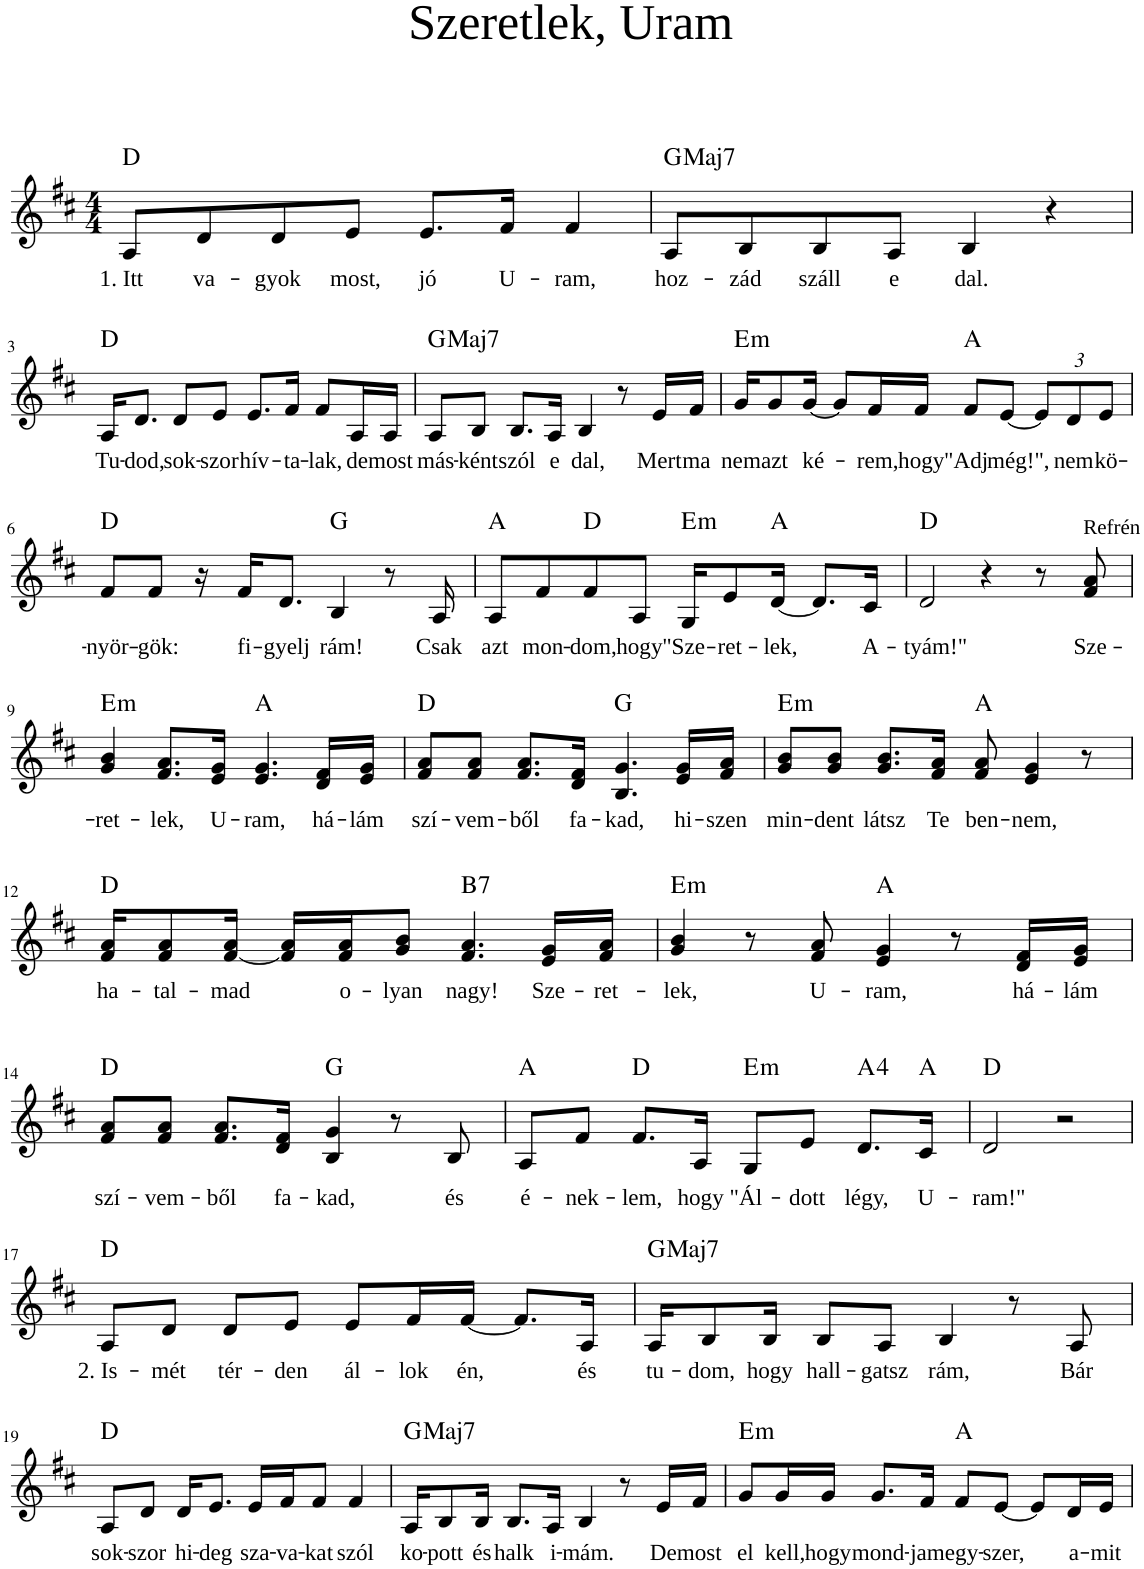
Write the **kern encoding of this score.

**kern	**text	**harte
*part1	*part1	*part1
*staff1	*staff1	*
*I"Voice	*	*
*clefG2	*	*
*k[f#c#]	*	*
*M4/4	*	*
=1	=1	=1
!	!LO:LY:b	!
8A/L	1. Itt	D:maj
!	!LO:LY:b	!
8d/	va-	.
!	!LO:LY:b	!
8d/	-gyok	.
!	!LO:LY:b	!
8e/J	most,	.
!	!LO:LY:b	!
8.e/L	jó	.
!	!LO:LY:b	!
16f#/Jk	U-	.
!	!LO:LY:b	!
4f#/	-ram,	.
=2	=2	=2
!	!LO:LY:b	!LO:H:kt=Maj7
8A/L	hoz-	G:maj7
!	!LO:LY:b	!
8B/	-zád	.
!	!LO:LY:b	!
8B/	száll	.
!	!LO:LY:b	!
8A/J	e	.
!	!LO:LY:b	!
4B/	dal.	.
4r	.	.
!!LO:LB:g=z
=3	=3	=3
!	!LO:LY:b	!
16A/KL	Tu-	D:maj
!	!LO:LY:b	!
8.d/J	-dod,	.
!	!LO:LY:b	!
8d/L	sok-	.
!	!LO:LY:b	!
8e/J	-szor	.
!	!LO:LY:b	!
8.e/L	hív-	.
!	!LO:LY:b	!
16f#/Jk	-ta-	.
!	!LO:LY:b	!
8f#/L	-lak,	.
!	!LO:LY:b	!
16A/L	de	.
!	!LO:LY:b	!
16A/JJ	most	.
=4	=4	=4
!	!LO:LY:b	!LO:H:kt=Maj7
8A/L	más-	G:maj7
!	!LO:LY:b	!
8B/J	-ként	.
!	!LO:LY:b	!
8.B/L	szól	.
!	!LO:LY:b	!
16A/Jk	e	.
!	!LO:LY:b	!
4B/	dal,	.
8r	.	.
!	!LO:LY:b	!
16e/LL	Mert	.
!	!LO:LY:b	!
16f#/JJ	ma	.
=5	=5	=5
!	!LO:LY:b	!LO:H:kt=m
16g/KL	nem	E:min
!	!LO:LY:b	!
8g/	azt	.
!	!LO:LY:b	!
[16g/Jk	ké-	.
8g/L]	.	.
!	!LO:LY:b	!
16f#/L	rem,	.
!	!LO:LY:b	!
16f#/JJ	hogy	.
!	!LO:LY:b	!
8f#/L	"Adj	A:maj
!	!LO:LY:b	!
[8e/J	még!",	.
*Xbrackettup	*	*
12e/L]	.	.
!	!LO:LY:b	!
12d/	nem	.
!	!LO:LY:b	!
12e/J	kö-	.
!!LO:LB:g=z
=6	=6	=6
!	!LO:LY:b	!
8f#/L	-nyör-	D:maj
!	!LO:LY:b	!
8f#/J	-gök:	.
16r	.	.
!	!LO:LY:b	!
16f#/KL	fi-	.
!	!LO:LY:b	!
8.d/J	-gyelj	.
!	!LO:LY:b	!
4B/	rám!	G:maj
8r	.	.
!	!LO:LY:b	!
16A/	Csak	.
=7	=7	=7
!	!LO:LY:b	!
8A/L	azt	A:maj
!	!LO:LY:b	!
8f#/	mon-	.
!	!LO:LY:b	!
8f#/	-dom,	D:maj
!	!LO:LY:b	!
8A/J	hogy	.
!	!LO:LY:b	!LO:H:kt=m
16G/KL	"Sze-	E:min
!	!LO:LY:b	!
8e/	-ret-	.
!	!LO:LY:b	!
[16d/Jk	-lek,	A:maj
8.d/L]	.	.
!	!LO:LY:b	!
16c#/Jk	A-	.
=8	=8	=8
!	!LO:LY:b	!
2d/	-tyám!"	D:maj
4r	.	.
8r	.	.
!LO:TX:a:t=Refrén	!	!
!	!LO:LY:b	!
8f#/ 8a/	Sze-	.
!!LO:LB:g=z
=9	=9	=9
!	!LO:LY:b	!LO:H:kt=m
4g/ 4b/	-ret-	E:min
!	!LO:LY:b	!
8.f#/ 8.a/L	-lek,	.
!	!LO:LY:b	!
16e/ 16g/Jk	U-	.
!	!LO:LY:b	!
4.e/ 4.g/	-ram,	A:maj
!	!LO:LY:b	!
16d/ 16f#/LL	há-	.
!	!LO:LY:b	!
16e/ 16g/JJ	-lám	.
=10	=10	=10
!	!LO:LY:b	!
8f#/ 8a/L	szí-	D:maj
!	!LO:LY:b	!
8f#/ 8a/J	-vem-	.
!	!LO:LY:b	!
8.f#/ 8.a/L	-ből	.
!	!LO:LY:b	!
16d/ 16f#/Jk	fa-	.
!	!LO:LY:b	!
4.B/ 4.g/	-kad,	G:maj
!	!LO:LY:b	!
16e/ 16g/LL	hi-	.
!	!LO:LY:b	!
16f#/ 16a/JJ	-szen	.
=11	=11	=11
!	!LO:LY:b	!LO:H:kt=m
8g/ 8b/L	min-	E:min
!	!LO:LY:b	!
8g/ 8b/J	-dent	.
!	!LO:LY:b	!
8.g/ 8.b/L	látsz	.
!	!LO:LY:b	!
16f#/ 16a/Jk	Te	.
!	!LO:LY:b	!
8f#/ 8a/	ben-	A:maj
!	!LO:LY:b	!
4e/ 4g/	-nem,	.
8r	.	.
!!LO:LB:g=z
=12	=12	=12
!	!LO:LY:b	!
16f#/ 16a/KL	ha-	D:maj
!	!LO:LY:b	!
8f#/ 8a/	-tal-	.
!	!LO:LY:b	!
[16f#/ 16a/Jk	-mad	.
16f#/] 16a/LL	.	.
!	!LO:LY:b	!
16f#/ 16a/J	o-	.
!	!LO:LY:b	!
8g/ 8b/J	-lyan	.
!	!LO:LY:b	!LO:H:kt=7
4.f#/ 4.a/	nagy!	B:7
!	!LO:LY:b	!
16e/ 16g/LL	Sze-	.
!	!LO:LY:b	!
16f#/ 16a/JJ	ret-	.
=13	=13	=13
!	!LO:LY:b	!LO:H:kt=m
4g/ 4b/	-lek,	E:min
8r	.	.
!	!LO:LY:b	!
8f#/ 8a/	U-	.
!	!LO:LY:b	!
4e/ 4g/	-ram,	A:maj
8r	.	.
!	!LO:LY:b	!
16d/ 16f#/LL	há-	.
!	!LO:LY:b	!
16e/ 16g/JJ	-lám	.
!!LO:LB:g=z
=14	=14	=14
!	!LO:LY:b	!
8f#/ 8a/L	szí-	D:maj
!	!LO:LY:b	!
8f#/ 8a/J	-vem-	.
!	!LO:LY:b	!
8.f#/ 8.a/L	-ből	.
!	!LO:LY:b	!
16d/ 16f#/Jk	fa-	.
!	!LO:LY:b	!
4B/ 4g/	-kad,	G:maj
8r	.	.
!	!LO:LY:b	!
8B/	és	.
=15	=15	=15
!	!LO:LY:b	!
8A/L	é-	A:maj
!	!LO:LY:b	!
8f#/J	-nek-	.
!	!LO:LY:b	!
8.f#/L	-lem,	D:maj
!	!LO:LY:b	!
16A/Jk	hogy	.
!	!LO:LY:b	!LO:H:kt=m
8G/L	"Ál-	E:min
!	!LO:LY:b	!
8e/J	-dott	.
!	!LO:LY:b	!
8.d/L	légy,	A:maj(4)
!	!LO:LY:b	!
16c#/Jk	U-	A:maj
=16	=16	=16
!	!LO:LY:b	!
2d/	-ram!"	D:maj
2r	.	.
!!LO:LB:g=z
=17	=17	=17
!	!LO:LY:b	!
8A/L	2. Is-	D:maj
!	!LO:LY:b	!
8d/J	-mét	.
!	!LO:LY:b	!
8d/L	tér-	.
!	!LO:LY:b	!
8e/J	-den	.
!	!LO:LY:b	!
8e/L	ál-	.
!	!LO:LY:b	!
16f#/L	-lok	.
!	!LO:LY:b	!
[16f#/JJ	én,	.
8.f#/L]	.	.
!	!LO:LY:b	!
16A/Jk	és	.
=18	=18	=18
!	!LO:LY:b	!LO:H:kt=Maj7
16A/KL	tu-	G:maj7
!	!LO:LY:b	!
8B/	-dom,	.
!	!LO:LY:b	!
16B/Jk	hogy	.
!	!LO:LY:b	!
8B/L	hall-	.
!	!LO:LY:b	!
8A/J	-gatsz	.
!	!LO:LY:b	!
4B/	rám,	.
8r	.	.
!	!LO:LY:b	!
8A/	Bár	.
!!LO:LB:g=z
=19	=19	=19
!	!LO:LY:b	!
8A/L	sok-	D:maj
!	!LO:LY:b	!
8d/J	-szor	.
!	!LO:LY:b	!
16d/KL	hi-	.
!	!LO:LY:b	!
8.e/J	-deg	.
!	!LO:LY:b	!
16e/LL	sza-	.
!	!LO:LY:b	!
16f#/J	-va-	.
!	!LO:LY:b	!
8f#/J	-kat	.
!	!LO:LY:b	!
4f#/	szól	.
=20	=20	=20
!	!LO:LY:b	!LO:H:kt=Maj7
16A/KL	ko-	G:maj7
!	!LO:LY:b	!
8B/	-pott	.
!	!LO:LY:b	!
16B/Jk	és	.
!	!LO:LY:b	!
8.B/L	halk	.
!	!LO:LY:b	!
16A/Jk	i-	.
!	!LO:LY:b	!
4B/	-mám.	.
8r	.	.
!	!LO:LY:b	!
16e/LL	De	.
!	!LO:LY:b	!
16f#/JJ	most	.
=21	=21	=21
!	!LO:LY:b	!LO:H:kt=m
8g/L	el	E:min
!	!LO:LY:b	!
16g/L	kell,	.
!	!LO:LY:b	!
16g/JJ	hogy	.
!	!LO:LY:b	!
8.g/L	mond-	.
!	!LO:LY:b	!
16f#/Jk	-jam	.
!	!LO:LY:b	!
8f#/L	egy-	A:maj
!	!LO:LY:b	!
[8e/J	-szer,	.
8e/L]	.	.
!	!LO:LY:b	!
16d/L	a-	.
!	!LO:LY:b	!
16e/JJ	-mit	.
=	=	=
*-	*-	*-
